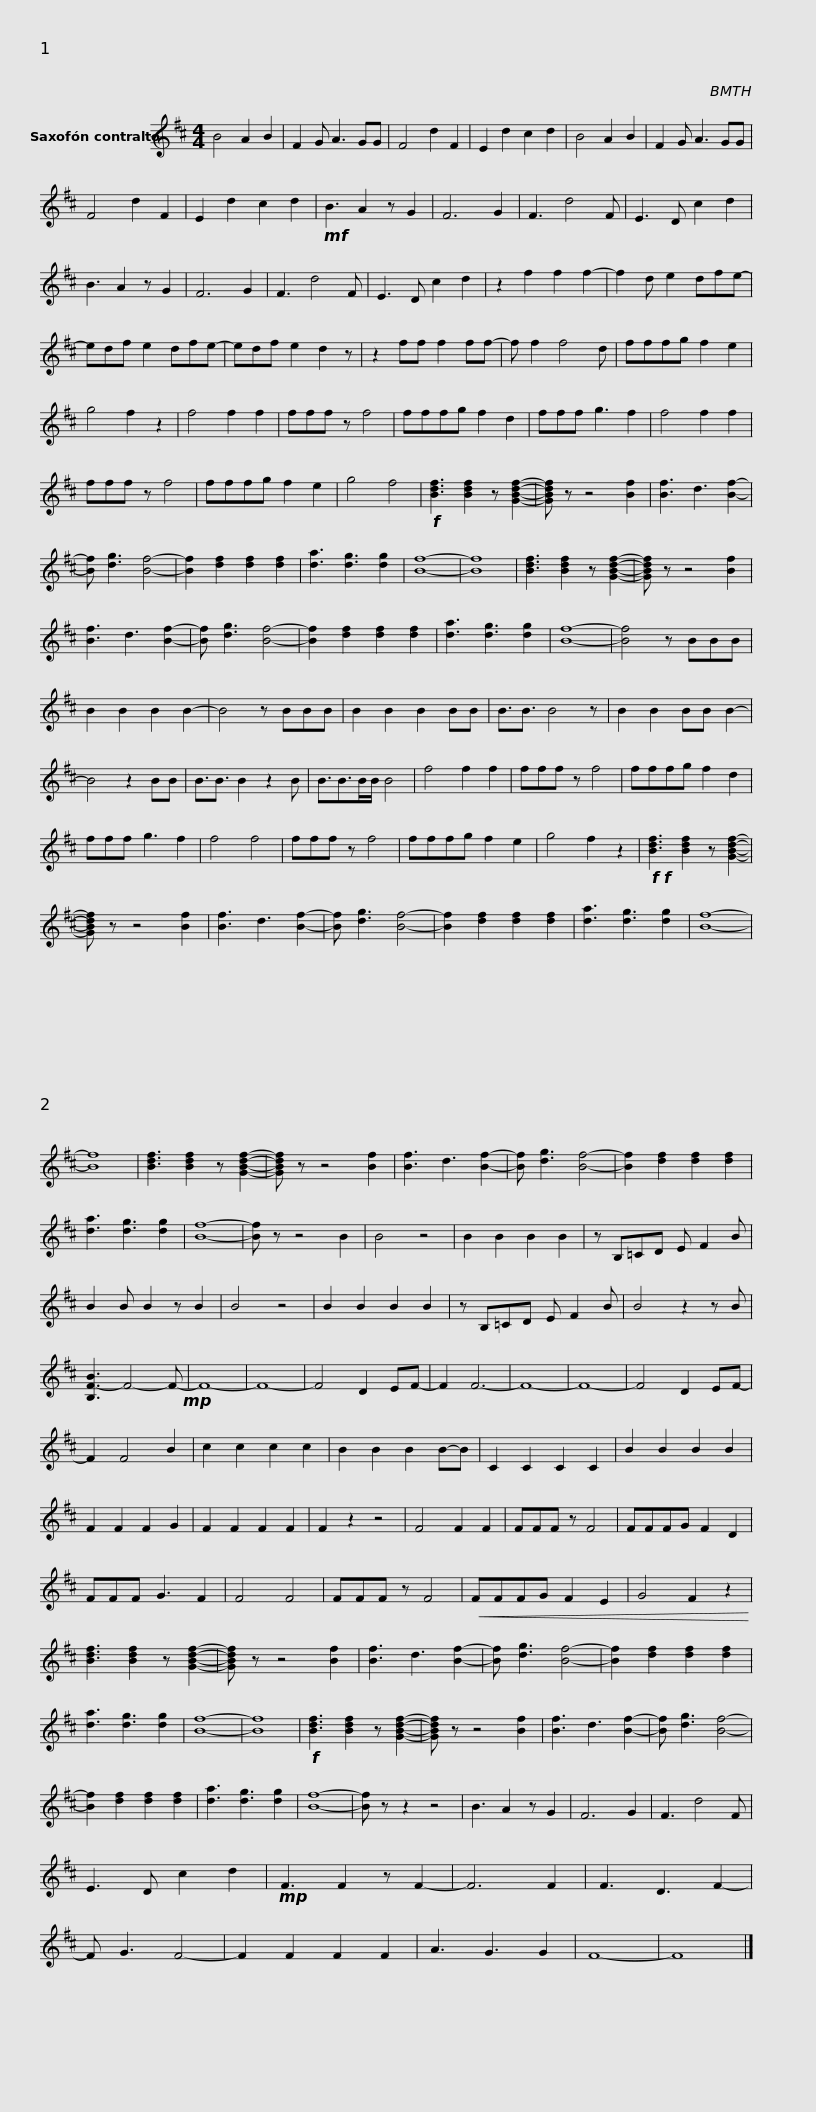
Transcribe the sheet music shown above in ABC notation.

X:1
L:1/8
M:4/4
I:linebreak $
K:none
V:1 treble transpose=-9
V:1
[K:D] B4 A2 B2 | F2 G A3 GG | F4 d2 F2 | E2 d2 c2 d2 | B4 A2 B2 | %5
 F2 G A3 GG | F4 d2 F2 | E2 d2 c2 d2 |!mf! B3 A2 z G2 | F6 G2 |$ %10
 F3 d4 F | E3 D c2 d2 | B3 A2 z G2 | F6 G2 | F3 d4 F | %15
 E3 D c2 d2 | z2 f2 f2 f2- | f2 d e2 dfe- |$ edf e2 dfe- | edf e2 d2 z | %20
 z2 ff f2 ff- | f f2 f4 d | fffg f2 e2 | g4 f2 z2 | f4 f2 f2 | %25
 fff z f4 |$ fffg f2 d2 | fff g3 f2 | f4 f2 f2 | fff z f4 | %30
 fffg f2 e2 | g4 f4 |!f! [Bdf]3 [Bdf]2 z [GBdf]2- | [GBdf] z z4 [Bf]2 | [Bf]3 d3 [Bf]2- |$ %35
 [Bf] [dg]3 [Bf]4- | [Bf]2 [df]2 [df]2 [df]2 | [da]3 [dg]3 [dg]2 | [Bf]8- | [Bf]8 | %40
 [Bdf]3 [Bdf]2 z [GBdf]2- | [GBdf] z z4 [Bf]2 | [Bf]3 d3 [Bf]2- | [Bf] [dg]3 [Bf]4- | [Bf]2 [df]2 [df]2 [df]2 | %45
 [da]3 [dg]3 [dg]2 |$ [Bf]8- | [Bf]4 z BBB | B2 B2 B2 B2- | B4 z BBB | %50
 B2 B2 B2 BB | B3/2B3/2 B4 z | B2 B2 BB B2- | B4 z2 BB | B3/2B3/2 B2 z2 B |$ %55
 B3/2B>BB/ B4 | f4 f2 f2 | fff z f4 | fffg f2 d2 | fff g3 f2 | %60
 f4 f4 | fff z f4 | fffg f2 e2 | g4 f2 z2 |$!f!!f! [Bdf]3 [Bdf]2 z [GBdf]2- | %65
 [GBdf] z z4 [Bf]2 | [Bf]3 d3 [Bf]2- | [Bf] [dg]3 [Bf]4- | [Bf]2 [df]2 [df]2 [df]2 | [da]3 [dg]3 [dg]2 | %70
 [Bf]8- | [Bf]8 | [Bdf]3 [Bdf]2 z [GBdf]2- | [GBdf] z z4 [Bf]2 |$ [Bf]3 d3 [Bf]2- | %75
 [Bf] [dg]3 [Bf]4- | [Bf]2 [df]2 [df]2 [df]2 | [da]3 [dg]3 [dg]2 | [Bf]8- | [Bf] z z4 B2 | %80
 B4 z4 | B2 B2 B2 B2 | z B,=CD E F2 B |$ B2 B B2 z B2 | B4 z4 | %85
 B2 B2 B2 B2 | z B,=CD E F2 B | B4 z2 z B | [B,F-B]3 F4- F-!mp! | F8- | %90
 F8- | F4 D2 EF- | F2 F6- |$ F8- | F8- | %95
 F4 D2 EF- | F2 F4 B2 | c2 c2 c2 c2 | B2 B2 B2 B-B | C2 C2 C2 C2 | %100
 B2 B2 B2 B2 | F2 F2 F2 G2 | F2 F2 F2 F2 |$ F2 z2 z4 | F4 F2 F2 | %105
 FFF z F4 | FFFG F2 D2 | FFF G3 F2 | F4 F4 | FFF z F4 | %110
!<(! FFFG F2 E2 | G4 F2 z2!<)! |$ [Bdf]3 [Bdf]2 z [GBdf]2- | [GBdf] z z4 [Bf]2 | [Bf]3 d3 [Bf]2- | %115
 [Bf] [dg]3 [Bf]4- | [Bf]2 [df]2 [df]2 [df]2 | [da]3 [dg]3 [dg]2 | [Bf]8- | [Bf]8 | %120
!f! [Bdf]3 [Bdf]2 z [GBdf]2- | [GBdf] z z4 [Bf]2 |$ [Bf]3 d3 [Bf]2- | [Bf] [dg]3 [Bf]4- | [Bf]2 [df]2 [df]2 [df]2 | %125
 [da]3 [dg]3 [dg]2 | [Bf]8- | [Bf] z z2 z4 | B3 A2 z G2 | F6 G2 | %130
 F3 d4 F | E3 D c2 d2 |$!mp! F3 F2 z F2- | F6 F2 | F3 D3 F2- | %135
 F G3 F4- | F2 F2 F2 F2 | A3 G3 G2 | F8- | F8 |] %140
